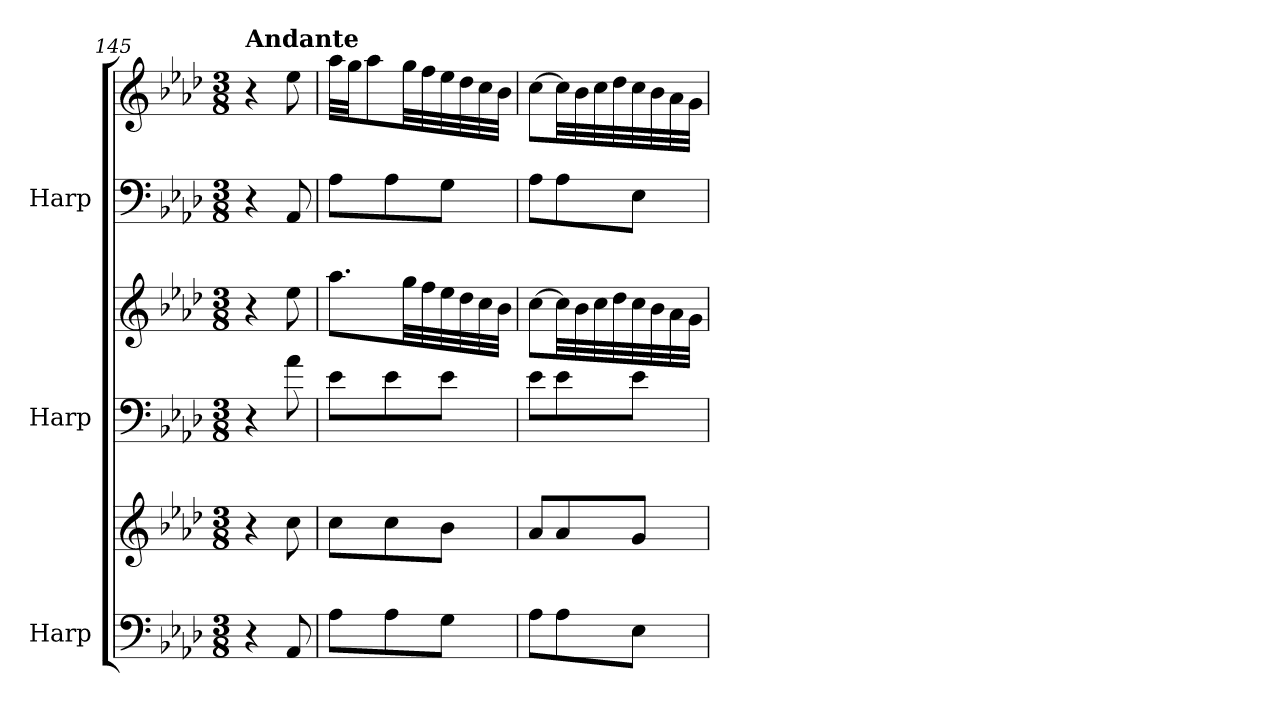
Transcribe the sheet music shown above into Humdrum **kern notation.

**kern	**kern	**kern	**kern	**kern	**kern
*part3	*part3	*part2	*part2	*part1	*part1
*staff6	*staff5	*staff4	*staff3	*staff2	*staff1
*I"Harp	*	*I"Harp	*	*I"Harp	*
*I'Hp	*	*I'Hp	*	*I'Hp	*
!!LO:LB:g=z
*clefF4	*clefG2	*clefF4	*clefG2	*clefF4	*clefG2
*k[b-e-a-d-]	*k[b-e-a-d-]	*k[b-e-a-d-]	*k[b-e-a-d-]	*k[b-e-a-d-]	*k[b-e-a-d-]
*M3/8	*M3/8	*M3/8	*M3/8	*M3/8	*M3/8
=145	=145	=145	=145	=145	=145
!	!	!	!	!	!LO:TX:a:B:t=Andante
4r	4r	4r	4r	4r	4r
8AA-/	8cc\	8a-\	8ee-\	8AA-/	8ee-\
=146	=146	=146	=146	=146	=146
8A-\L	8cc\L	8e-\L	8.aa-\L	8A-\L	32aa-\LLL
.	.	.	.	.	32gg\JJ
.	.	.	.	.	8aa-\
8A-\	8cc\	8e-\	.	8A-\	.
.	.	.	32gg\LL	.	32gg\LL
.	.	.	32ff\	.	32ff\
8G\J	8b-\J	8e-\J	32ee-\	8G\J	32ee-\
.	.	.	32dd-\	.	32dd-\
.	.	.	32cc\	.	32cc\
.	.	.	32b-\JJJ	.	32b-\JJJ
=147	=147	=147	=147	=147	=147
8A-\L	8a-/L	8e-\L	[8cc\L	8A-\L	[8cc\L
8A-\	8a-/	8e-\	32cc\LL]	8A-\	32cc\LL]
.	.	.	32b-\	.	32b-\
.	.	.	32cc\	.	32cc\
.	.	.	32dd-\	.	32dd-\
8E-\J	8g/J	8e-\J	32cc\	8E-\J	32cc\
.	.	.	32b-\	.	32b-\
.	.	.	32a-\	.	32a-\
.	.	.	32g\JJJ	.	32g\JJJ
=	=	=	=	=	=
*-	*-	*-	*-	*-	*-
